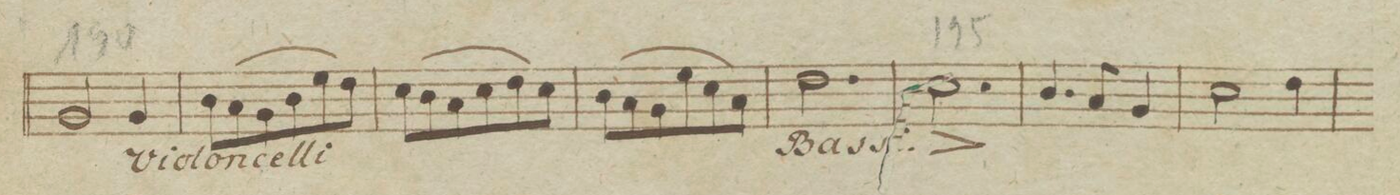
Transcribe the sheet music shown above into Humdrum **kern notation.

**kern	**dynam
*I"Violon	*
*clefF4	*
*k[b-e-]	*
*met(c)	*
*M3/4	*
2BB-/yy	.
4BB-/yy	.
=192	=192
(8D\Lyy	.
8C\yy	.
8BB-\yy	.
8D\yy	.
8G\yy	.
8F\J)yy	.
=193	=193
(8E-\Lyy	.
8D\yy	.
8C\yy	.
8E-\yy	.
8F\yy	.
8E-\J)yy	.
=194	=194
(8D\Lyy	.
8C\yy	.
8BB-\yy	.
8G\yy	.
8E-\yy	.
8C\J)yy	.
=195	=195
2.F\yy	.
=196	=196
2.E-^<\yy	.
=197	=197
4.D/yy	.
8C/yy	.
4BB-/yy	.
=198	=198
2E-\yy	.
4F\yy	.
=199	=199
*-	*-
